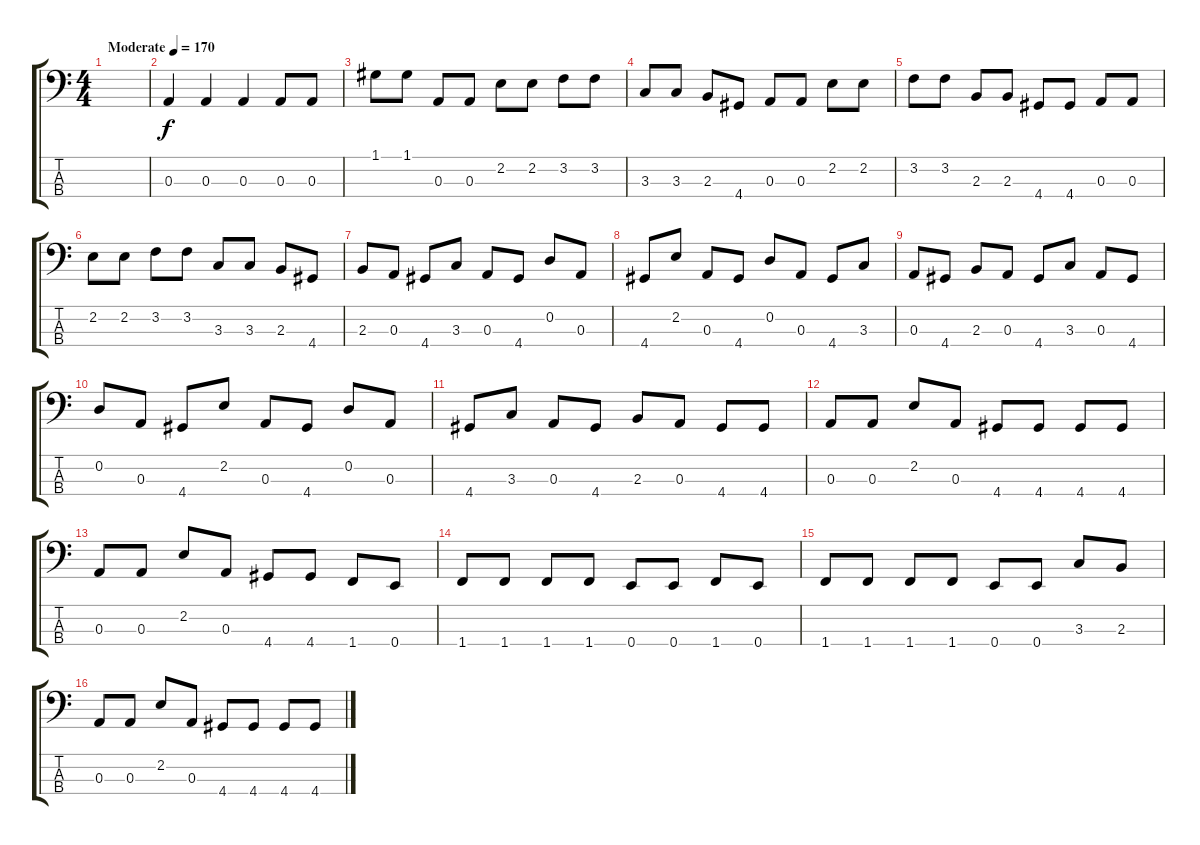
\track "" {instrument electricbassfinger}
\staff {score tabs}
\tuning (G2 D2 A1 E1) {hide}
\ts (4 4)
\tempo (170 "Moderate")
\clef f4
\ks c
|
0.3.4 0.3.4 0.3.4 0.3.8 0.3.8 |
1.1.8 1.1.8 0.3.8 0.3.8 2.2.8 2.2.8 3.2.8 3.2.8 |
3.3.8 3.3.8 2.3.8 4.4.8 0.3.8 0.3.8 2.2.8 2.2.8 |
3.2.8 3.2.8 2.3.8 2.3.8 4.4.8 4.4.8 0.3.8 0.3.8 |
2.2.8 2.2.8 3.2.8 3.2.8 3.3.8 3.3.8 2.3.8 4.4.8 |
2.3.8 0.3.8 4.4.8 3.3.8 0.3.8 4.4.8 0.2.8 0.3.8 |
4.4.8 2.2.8 0.3.8 4.4.8 0.2.8 0.3.8 4.4.8 3.3.8 |
0.3.8 4.4.8 2.3.8 0.3.8 4.4.8 3.3.8 0.3.8 4.4.8 |
0.2.8 0.3.8 4.4.8 2.2.8 0.3.8 4.4.8 0.2.8 0.3.8 |
4.4.8 3.3.8 0.3.8 4.4.8 2.3.8 0.3.8 4.4.8 4.4.8 |
0.3.8 0.3.8 2.2.8 0.3.8 4.4.8 4.4.8 4.4.8 4.4.8 |
0.3.8 0.3.8 2.2.8 0.3.8 4.4.8 4.4.8 1.4.8 0.4.8 |
1.4.8 1.4.8 1.4.8 1.4.8 0.4.8 0.4.8 1.4.8 0.4.8 |
1.4.8 1.4.8 1.4.8 1.4.8 0.4.8 0.4.8 3.3.8 2.3.8 |
0.3.8 0.3.8 2.2.8 0.3.8 4.4.8 4.4.8 4.4.8 4.4.8
